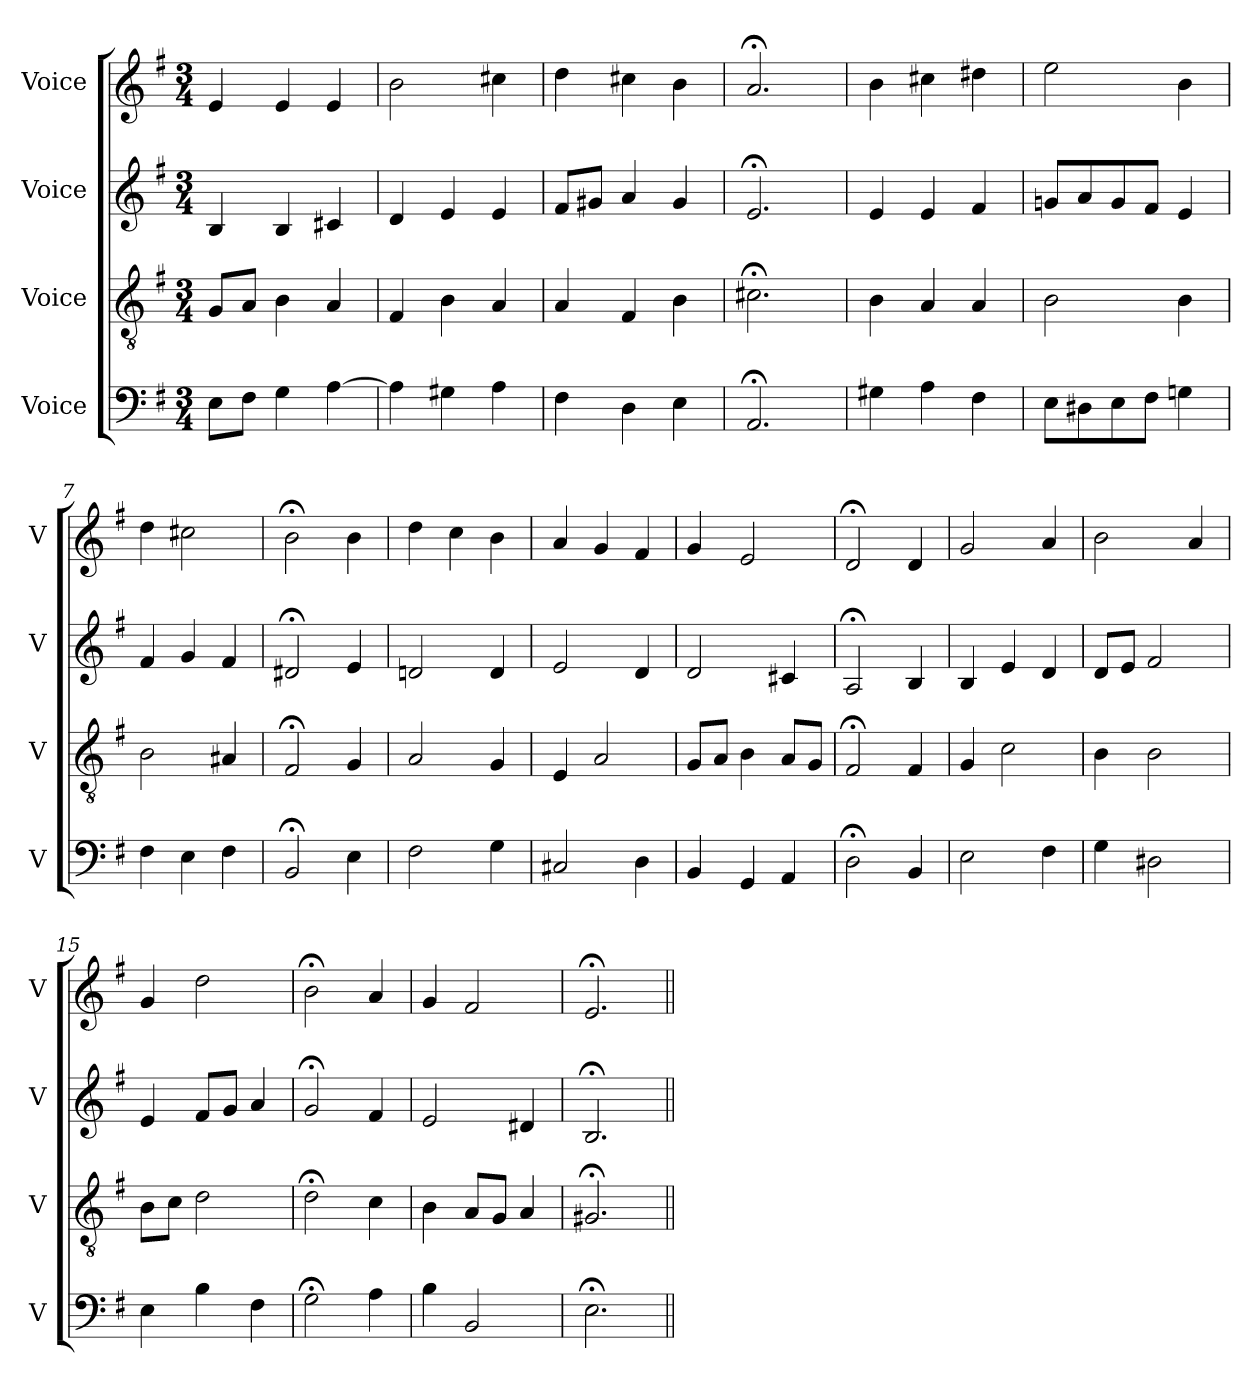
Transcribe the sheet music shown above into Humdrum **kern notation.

**kern	**kern	**kern	**kern
*part4	*part3	*part2	*part1
*staff4	*staff3	*staff2	*staff1
*I"Voice	*I"Voice	*I"Voice	*I"Voice
*I'V	*I'V	*I'V	*I'V
*clefF4	*clefGv2	*clefG2	*clefG2
*k[f#]	*k[f#]	*k[f#]	*k[f#]
*M3/4	*M3/4	*M3/4	*M3/4
*MM100	*MM100	*MM100	*MM100
=1	=1	=1	=1
8E\L	8G/L	4B/	4e/
8F#\J	8A/J	.	.
4G\	4B\	4B/	4e/
[4A\	4A/	4c#X/	4e/
=2	=2	=2	=2
4A\]	4F#/	4d/	2b\
4G#X\	4B\	4e/	.
4A\	4A/	4e/	4cc#X\
=3	=3	=3	=3
4F#\	4A/	8f#/L	4dd\
.	.	8g#X/J	.
4D\	4F#/	4a/	4cc#X\
4E\	4B\	4g#/	4b\
=4	=4	=4	=4
2.AA;/	2.c#X;\	2.e;/	2.a;/
=5	=5	=5	=5
4G#X\	4B\	4e/	4b\
4A\	4A/	4e/	4cc#X\
4F#\	4A/	4f#/	4dd#X\
=6	=6	=6	=6
8E\L	2B\	8gn/L	2ee\
8D#X\	.	8a/	.
8E\	.	8g/	.
8F#\J	.	8f#/J	.
4Gn\	4B\	4e/	4b\
=7	=7	=7	=7
4F#\	2B\	4f#/	4dd\
4E\	.	4g/	2cc#X\
4F#\	4A#X/	4f#/	.
!!LO:LB:g=z
=8	=8	=8	=8
2BB;/	2F#;/	2d#X;/	2b;\
4E\	4G/	4e/	4b\
=9	=9	=9	=9
2F#\	2A/	2dn/	4dd\
.	.	.	4cc\
4G\	4G/	4d/	4b\
=10	=10	=10	=10
2C#X/	4E/	2e/	4a/
.	2A/	.	4g/
4D\	.	4d/	4f#/
=11	=11	=11	=11
4BB/	8G/L	2d/	4g/
.	8A/J	.	.
4GG/	4B\	.	2e/
4AA/	8A/L	4c#X/	.
.	8G/J	.	.
=12	=12	=12	=12
2D;\	2F#;/	2A;/	2d;/
4BB/	4F#/	4B/	4d/
=13	=13	=13	=13
2E\	4G/	4B/	2g/
.	2c\	4e/	.
4F#\	.	4d/	4a/
=14	=14	=14	=14
4G\	4B\	8d/L	2b\
.	.	8e/J	.
2D#X\	2B\	2f#/	.
.	.	.	4a/
!!LO:LB:g=z
=15	=15	=15	=15
4E\	8B\L	4e/	4g/
.	8c\J	.	.
4B\	2d\	8f#/L	2dd\
.	.	8g/J	.
4F#\	.	4a/	.
=16	=16	=16	=16
2G;\	2d;\	2g;/	2b;\
4A\	4c\	4f#/	4a/
=17	=17	=17	=17
4B\	4B\	2e/	4g/
2BB/	8A/L	.	2f#/
.	8G/J	.	.
.	4A/	4d#X/	.
=18	=18	=18	=18
2.E;\	2.G#X;/	2.B;/	2.e;/
=||	=||	=||	=||
*-	*-	*-	*-
